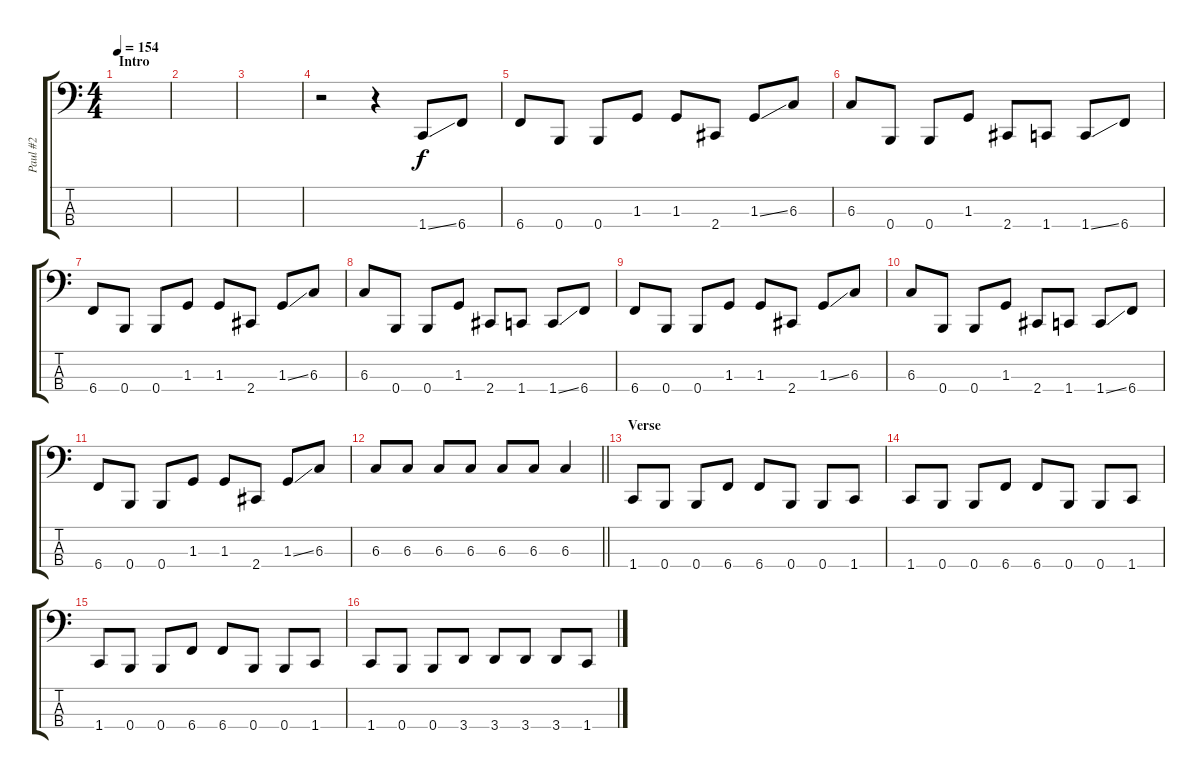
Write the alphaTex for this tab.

\track ("Paul #2" "Paul #2") {instrument electricbasspick}
\staff {score tabs}
\tuning (E2 B1 Gb1 B0) {hide}
\ts (4 4)
\section ("" "Intro")
\tempo 154
\clef f4
\ks c
|
|
|
r.2 r.4 1.4{ss}.8 6.4.8 |
6.4.8 0.4.8 0.4.8 1.3.8 1.3.8 2.4.8 1.3{ss}.8 6.3.8 |
6.3.8 0.4.8 0.4.8 1.3.8 2.4.8 1.4.8 1.4{ss}.8 6.4.8 |
6.4.8 0.4.8 0.4.8 1.3.8 1.3.8 2.4.8 1.3{ss}.8 6.3.8 |
6.3.8 0.4.8 0.4.8 1.3.8 2.4.8 1.4.8 1.4{ss}.8 6.4.8 |
6.4.8 0.4.8 0.4.8 1.3.8 1.3.8 2.4.8 1.3{ss}.8 6.3.8 |
6.3.8 0.4.8 0.4.8 1.3.8 2.4.8 1.4.8 1.4{ss}.8 6.4.8 |
6.4.8 0.4.8 0.4.8 1.3.8 1.3.8 2.4.8 1.3{ss}.8 6.3.8 |
\barLineRight lightlight
6.3.8 6.3.8 6.3.8 6.3.8 6.3.8 6.3.8 6.3.4 |
\section ("" "Verse")
1.4.8 0.4.8 0.4.8 6.4.8 6.4.8 0.4.8 0.4.8 1.4.8 |
1.4.8 0.4.8 0.4.8 6.4.8 6.4.8 0.4.8 0.4.8 1.4.8 |
1.4.8 0.4.8 0.4.8 6.4.8 6.4.8 0.4.8 0.4.8 1.4.8 |
1.4.8 0.4.8 0.4.8 3.4.8 3.4.8 3.4.8 3.4.8 1.4.8
